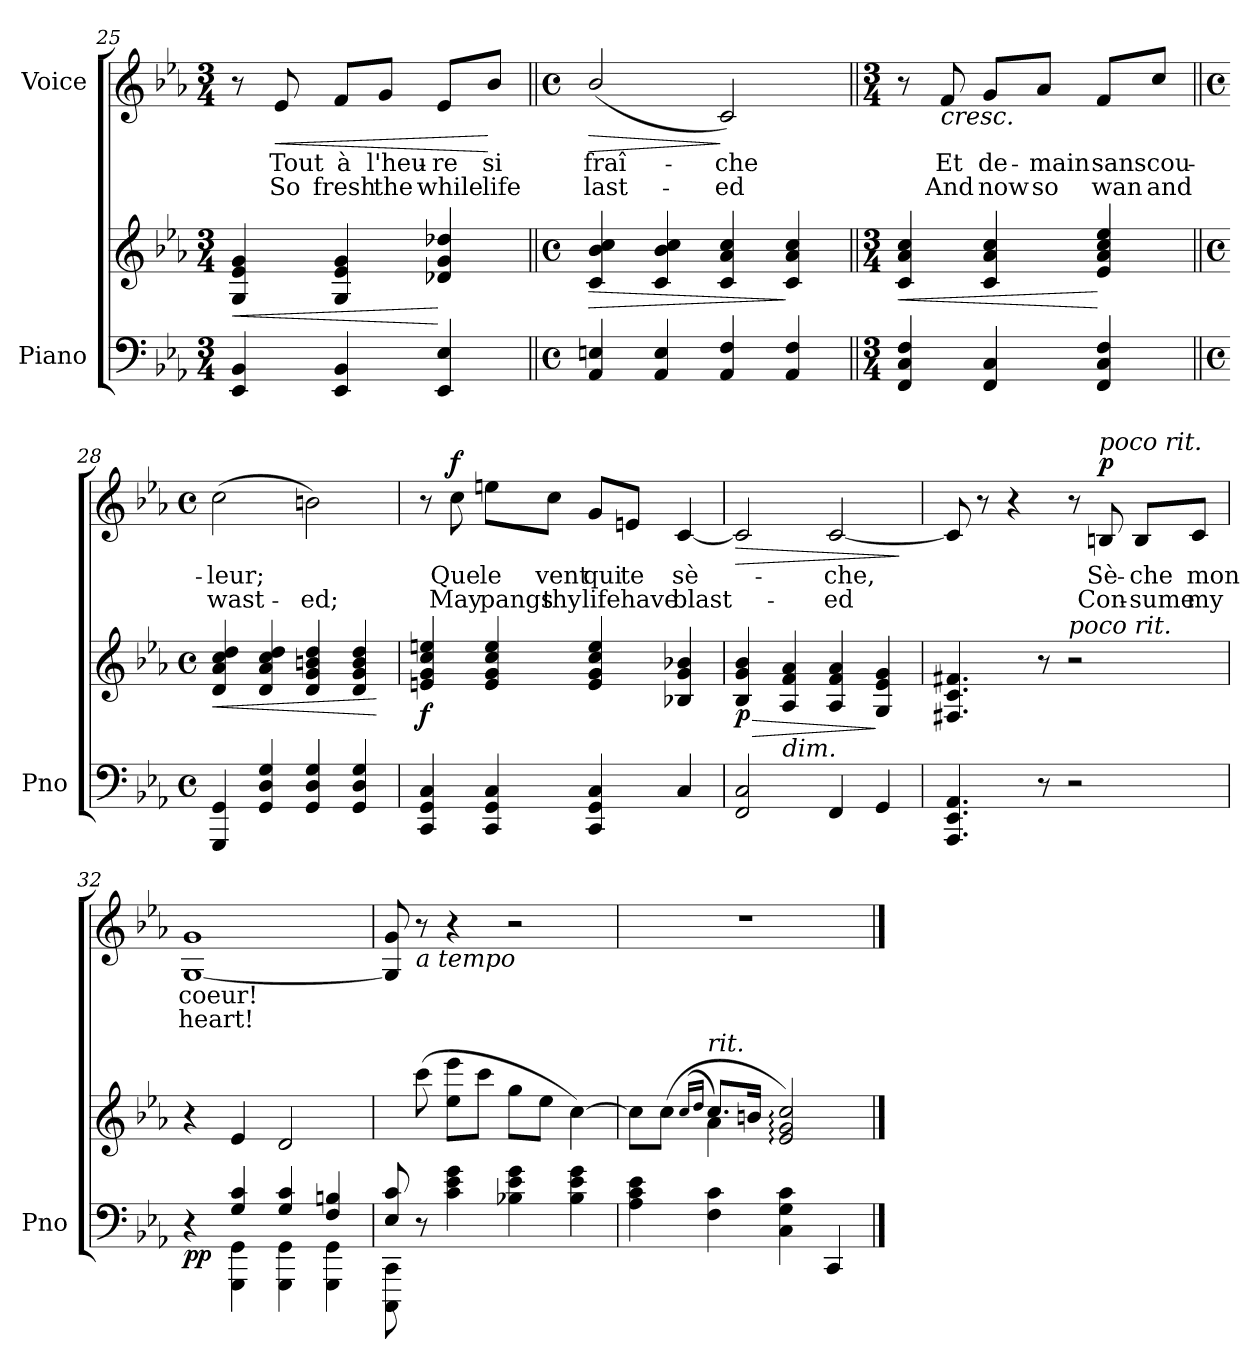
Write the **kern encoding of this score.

**kern	**kern	**dynam	**kern	**text	**text	**dynam
*part2	*part2	*part2	*part1	*part1	*part1	*part1
*staff3	*staff2	*staff2/3	*staff1	*staff1	*staff1	*staff1
*I"Piano	*	*	*I"Voice	*	*	*
*I'Pno	*	*	*	*	*	*
*clefF4	*clefG2	*	*clefG2	*	*	*
*k[b-e-a-]	*k[b-e-a-]	*	*k[b-e-a-]	*	*	*
*M3/4	*M3/4	*	*M3/4	*	*	*
=25	=25	=25	=25	=25	=25	=25
!	!	!LO:HP:b	!	!	!	!
4EE-/ 4BB-/	4G/ 4e-/ 4g/	<	8r	.	.	.
!	!	!	!	!	!	!LO:HP:b
.	.	.	8e-/	Tout	So	<
4EE-/ 4BB-/	4G/ 4e-/ 4g/	.	8f/L	à	fresh	.
.	.	.	8g/J	l'heu-	the	.
4EE-/ 4E-/	4d-X/ 4g/ 4dd-X/	[	8e-/L	-re	while	.
.	.	.	8b-/J	si	life	[
=26||	=26||	=26||	=26||	=26||	=26||	=26||
*M4/4	*M4/4	*	*M4/4	*	*	*
*met(c)	*met(c)	*	*met(c)	*	*	*
!	!	!LO:HP:b	!	!	!	!LO:HP:b
4AA-/ 4En/	4c/ 4b-/ 4cc/	>	(2b-/	fraî-	last-	>
4AA-/ 4E/	4c/ 4b-/ 4cc/	.	.	.	.	.
4AA-/ 4F/	4c/ 4a-/ 4cc/	.	2c/)	-che	-ed	]
4AA-/ 4F/	4c/ 4a-/ 4cc/	]	.	.	.	.
=27||	=27||	=27||	=27||	=27||	=27||	=27||
*M3/4	*M3/4	*	*M3/4	*	*	*
!	!	!LO:HP:b	!	!	!	!
4FF/ 4C/ 4F/	4c/ 4a-/ 4cc/	<	8r	.	.	.
!	!	!	!LO:TX:b:i:t=cresc.	!	!	!
.	.	.	8f/	Et	And	.
4FF/ 4C/	4c/ 4a-/ 4cc/	.	8g/L	de-	now	.
.	.	.	8a-/J	-main	so	.
4FF/ 4C/ 4F/	4e-/ 4a-/ 4cc/ 4ee-/	[	8f/L	sans	wan	.
.	.	.	8cc/J	cou-	and	.
=28||	=28||	=28||	=28||	=28||	=28||	=28||
*M4/4	*M4/4	*	*M4/4	*	*	*
*met(c)	*met(c)	*	*met(c)	*	*	*
!	!	!LO:HP:b	!	!	!	!
4GGG/ 4GG/	4d/ 4a-/ 4cc/ 4dd/	<	(2cc\	-leur;	wast-	.
4GG/ 4D/ 4G/	4d/ 4a-/ 4cc/ 4dd/	.	.	.	.	.
4GG/ 4D/ 4G/	4d/ 4g/ 4bn/ 4dd/	.	2bn\)	.	-ed;	.
4GG/ 4D/ 4G/	4d/ 4g/ 4b/ 4dd/	.	.	.	.	.
.	.	[	.	.	.	.
=29	=29	=29	=29	=29	=29	=29
!	!	!LO:DY:b	!	!	!	!
4CC/ 4GG/ 4C/	4en/ 4g/ 4cc/ 4een/	f	8r	.	.	.
!	!	!	!	!	!	!LO:DY:b
.	.	.	8cc\	Que	May	f
4CC/ 4GG/ 4C/	4e/ 4g/ 4cc/ 4ee/	.	8een\L	le	pangs	.
.	.	.	8cc\J	vent	thy	.
4CC/ 4GG/ 4C/	4e/ 4g/ 4cc/ 4ee/	.	8g/L	qui	life	.
.	.	.	8en/J	te	have	.
4C/	4B-X/ 4g/ 4b-X/	.	[4c/	sè-	blast-	.
=30	=30	=30	=30	=30	=30	=30
!	!	!LO:HP:b	!	!	!	!LO:HP:b
!	!	!LO:DY:n=1:b	!	!	!	!
2FF/ 2C/	4B-/ 4g/ 4b-/	> p	2c/]	.	.	>
!	!LO:TX:b:i:t=dim.	!	!	!	!	!
.	4A-/ 4f/ 4a-/	.	.	.	.	.
4FF/	4A-/ 4f/ 4a-/	.	[2c/	-che,	-ed	.
4GG/	4G/ 4e-/ 4g/	]	.	.	.	.
.	.	.	.	.	.	]
=31	=31	=31	=31	=31	=31	=31
4.AAA-/ 4.EE-/ 4.AA-/	4.F#X/ 4.c/ 4.f#X/	.	8c/]	.	.	.
.	.	.	8r	.	.	.
.	.	.	4r	.	.	.
8r	8r	.	.	.	.	.
!	!LO:TX:i:t=poco rit.	!	!	!	!	!
2r	2r	.	8r	.	.	.
!	!	!	!LO:TX:a:i:t=poco rit.	!	!	!
!	!	!	!	!	!	!LO:DY:b
.	.	.	8Bn/	Sè-	Con-	p
.	.	.	8B/L	-che	-sume	.
.	.	.	8c/J	mon	my	.
=32	=32	=32	=32	=32	=32	=32
*^	*	*	*	*	*	*
!	!	!	!LO:DY:b=2	!	!	!	!
4r	4ryy	4r	pp	[1G 1g	coeur!	heart!	.
4G/ 4c/	4GGG\ 4GG\	4e-/	.	.	.	.	.
4G/ 4c/	4GGG\ 4GG\	2d/	.	.	.	.	.
4F/ 4Bn/	4GGG\ 4GG\	.	.	.	.	.	.
=33	=33	=33	=33	=33	=33	=33	=33
8E-/ 8c/	8CCC\ 8CC\	8ryy	.	8G/] 8g/	.	.	.
!	!	!	!	!LO:TX:b:i:t=a tempo	!	!	!
2..ryy	8r	(8ccc\	.	8r	.	.	.
.	4c\ 4e-\ 4g\	8ee-\ 8eee-\L	.	4r	.	.	.
.	.	8ccc\J	.	.	.	.	.
.	4B-X\ 4e-\ 4g\	8gg\L	.	2r	.	.	.
.	.	8ee-\J	.	.	.	.	.
.	4B-\ 4e-\ 4g\	[4cc\)	.	.	.	.	.
*v	*v	*	*	*	*	*	*
=34	=34	=34	=34	=34	=34	=34
*	*^	*	*	*	*	*
4A-\ 4c\ 4e-\	8cc\L]	4ryy	.	1r	.	.	.
.	(8cc\J	.	.	.	.	.	.
.	(16qcc/LL	.	.	.	.	.	.
.	16qdd/JJ	.	.	.	.	.	.
!	!LO:TX:i:t=rit.	!	!	!	!	!	!
4F\ 4c\	8.cc/L)	4a-\	.	.	.	.	.
.	16bn/Jk	.	.	.	.	.	.
4C\ 4G\ 4c\	2e-/: 2g/: 2cc/:)	2ryy	.	.	.	.	.
4CC/	.	.	.	.	.	.	.
*	*v	*v	*	*	*	*	*
==	==	==	==	==	==	==
*-	*-	*-	*-	*-	*-	*-
